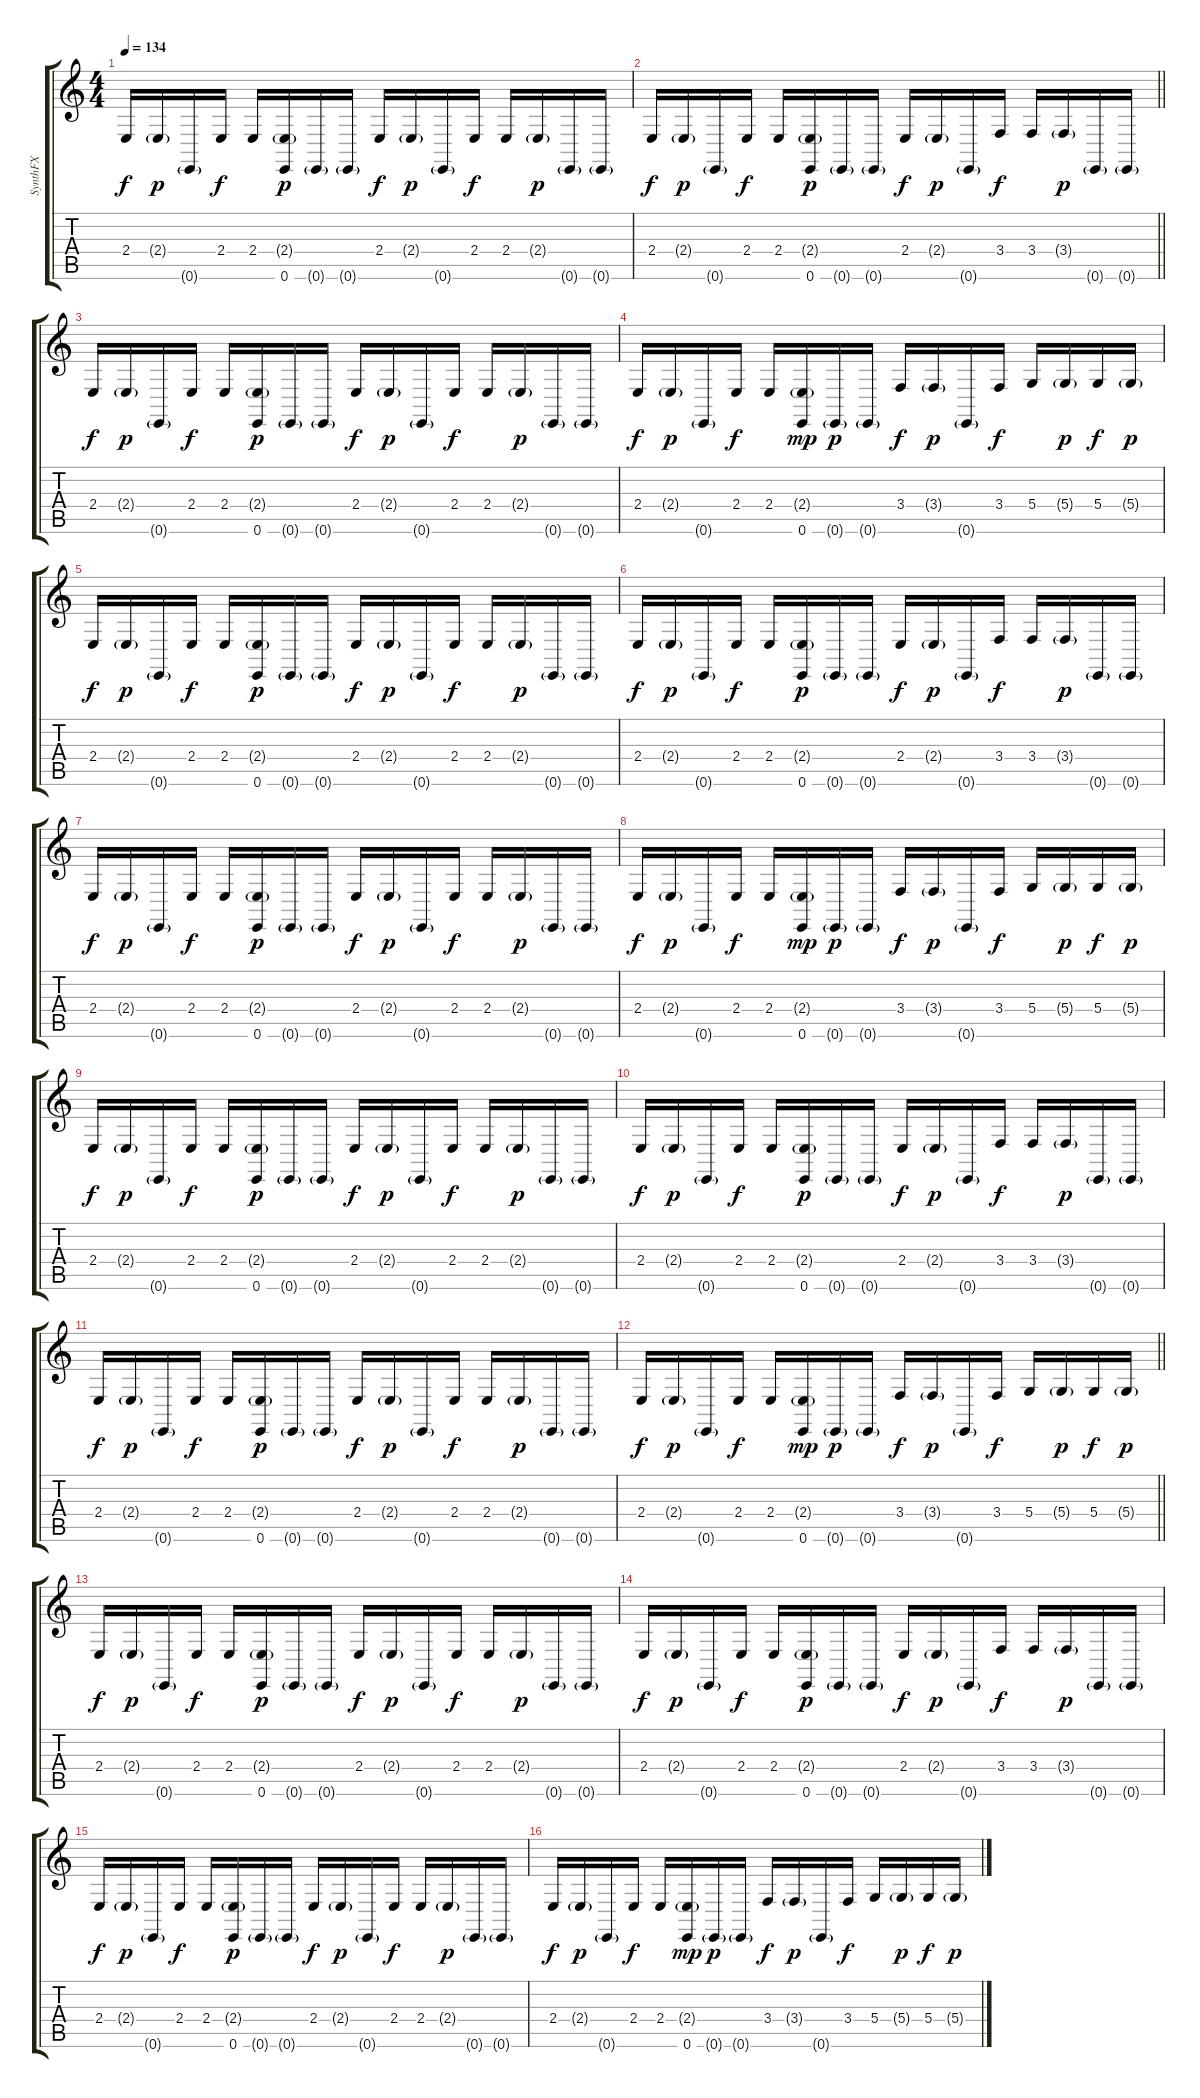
\track ("SynthFX" "SynthFX") {instrument lead8bassandlead}
\staff {score tabs}
\tuning (E4 B3 G3 D3 A2 E2) {hide}
\ts (4 4)
\tempo 134
\clef g2
\ks c
2.4.16{dy f} 2.4{g}.16{dy p} 0.6{g}.16 2.4.16{dy f} 2.4.16 (2.4{g} 0.6).16{dy p} 0.6{g}.16 0.6{g}.16 2.4.16{dy f} 2.4{g}.16{dy p} 0.6{g}.16 2.4.16{dy f} 2.4.16 2.4{g}.16{dy p} 0.6{g}.16 0.6{g}.16 |
\barLineRight lightlight
2.4.16{dy f} 2.4{g}.16{dy p} 0.6{g}.16 2.4.16{dy f} 2.4.16 (2.4{g} 0.6).16{dy p} 0.6{g}.16 0.6{g}.16 2.4.16{dy f} 2.4{g}.16{dy p} 0.6{g}.16 3.4.16{dy f} 3.4.16 3.4{g}.16{dy p} 0.6{g}.16 0.6{g}.16 |
\section ("" "")
2.4.16{dy f} 2.4{g}.16{dy p} 0.6{g}.16 2.4.16{dy f} 2.4.16 (2.4{g} 0.6).16{dy p} 0.6{g}.16 0.6{g}.16 2.4.16{dy f} 2.4{g}.16{dy p} 0.6{g}.16 2.4.16{dy f} 2.4.16 2.4{g}.16{dy p} 0.6{g}.16 0.6{g}.16 |
2.4.16{dy f} 2.4{g}.16{dy p} 0.6{g}.16 2.4.16{dy f} 2.4.16 (2.4{g} 0.6).16{dy mp} 0.6{g}.16{dy p} 0.6{g}.16 3.4.16{dy f} 3.4{g}.16{dy p} 0.6{g}.16 3.4.16{dy f} 5.4.16 5.4{g}.16{dy p} 5.4.16{dy f} 5.4{g}.16{dy p} |
2.4.16{dy f} 2.4{g}.16{dy p} 0.6{g}.16 2.4.16{dy f} 2.4.16 (2.4{g} 0.6).16{dy p} 0.6{g}.16 0.6{g}.16 2.4.16{dy f} 2.4{g}.16{dy p} 0.6{g}.16 2.4.16{dy f} 2.4.16 2.4{g}.16{dy p} 0.6{g}.16 0.6{g}.16 |
2.4.16{dy f} 2.4{g}.16{dy p} 0.6{g}.16 2.4.16{dy f} 2.4.16 (2.4{g} 0.6).16{dy p} 0.6{g}.16 0.6{g}.16 2.4.16{dy f} 2.4{g}.16{dy p} 0.6{g}.16 3.4.16{dy f} 3.4.16 3.4{g}.16{dy p} 0.6{g}.16 0.6{g}.16 |
2.4.16{dy f} 2.4{g}.16{dy p} 0.6{g}.16 2.4.16{dy f} 2.4.16 (2.4{g} 0.6).16{dy p} 0.6{g}.16 0.6{g}.16 2.4.16{dy f} 2.4{g}.16{dy p} 0.6{g}.16 2.4.16{dy f} 2.4.16 2.4{g}.16{dy p} 0.6{g}.16 0.6{g}.16 |
2.4.16{dy f} 2.4{g}.16{dy p} 0.6{g}.16 2.4.16{dy f} 2.4.16 (2.4{g} 0.6).16{dy mp} 0.6{g}.16{dy p} 0.6{g}.16 3.4.16{dy f} 3.4{g}.16{dy p} 0.6{g}.16 3.4.16{dy f} 5.4.16 5.4{g}.16{dy p} 5.4.16{dy f} 5.4{g}.16{dy p} |
2.4.16{dy f} 2.4{g}.16{dy p} 0.6{g}.16 2.4.16{dy f} 2.4.16 (2.4{g} 0.6).16{dy p} 0.6{g}.16 0.6{g}.16 2.4.16{dy f} 2.4{g}.16{dy p} 0.6{g}.16 2.4.16{dy f} 2.4.16 2.4{g}.16{dy p} 0.6{g}.16 0.6{g}.16 |
2.4.16{dy f} 2.4{g}.16{dy p} 0.6{g}.16 2.4.16{dy f} 2.4.16 (2.4{g} 0.6).16{dy p} 0.6{g}.16 0.6{g}.16 2.4.16{dy f} 2.4{g}.16{dy p} 0.6{g}.16 3.4.16{dy f} 3.4.16 3.4{g}.16{dy p} 0.6{g}.16 0.6{g}.16 |
2.4.16{dy f} 2.4{g}.16{dy p} 0.6{g}.16 2.4.16{dy f} 2.4.16 (2.4{g} 0.6).16{dy p} 0.6{g}.16 0.6{g}.16 2.4.16{dy f} 2.4{g}.16{dy p} 0.6{g}.16 2.4.16{dy f} 2.4.16 2.4{g}.16{dy p} 0.6{g}.16 0.6{g}.16 |
\barLineRight lightlight
2.4.16{dy f} 2.4{g}.16{dy p} 0.6{g}.16 2.4.16{dy f} 2.4.16 (2.4{g} 0.6).16{dy mp} 0.6{g}.16{dy p} 0.6{g}.16 3.4.16{dy f} 3.4{g}.16{dy p} 0.6{g}.16 3.4.16{dy f} 5.4.16 5.4{g}.16{dy p} 5.4.16{dy f} 5.4{g}.16{dy p} |
\section ("" "")
2.4.16{dy f} 2.4{g}.16{dy p} 0.6{g}.16 2.4.16{dy f} 2.4.16 (2.4{g} 0.6).16{dy p} 0.6{g}.16 0.6{g}.16 2.4.16{dy f} 2.4{g}.16{dy p} 0.6{g}.16 2.4.16{dy f} 2.4.16 2.4{g}.16{dy p} 0.6{g}.16 0.6{g}.16 |
2.4.16{dy f} 2.4{g}.16{dy p} 0.6{g}.16 2.4.16{dy f} 2.4.16 (2.4{g} 0.6).16{dy p} 0.6{g}.16 0.6{g}.16 2.4.16{dy f} 2.4{g}.16{dy p} 0.6{g}.16 3.4.16{dy f} 3.4.16 3.4{g}.16{dy p} 0.6{g}.16 0.6{g}.16 |
2.4.16{dy f} 2.4{g}.16{dy p} 0.6{g}.16 2.4.16{dy f} 2.4.16 (2.4{g} 0.6).16{dy p} 0.6{g}.16 0.6{g}.16 2.4.16{dy f} 2.4{g}.16{dy p} 0.6{g}.16 2.4.16{dy f} 2.4.16 2.4{g}.16{dy p} 0.6{g}.16 0.6{g}.16 |
2.4.16{dy f} 2.4{g}.16{dy p} 0.6{g}.16 2.4.16{dy f} 2.4.16 (2.4{g} 0.6).16{dy mp} 0.6{g}.16{dy p} 0.6{g}.16 3.4.16{dy f} 3.4{g}.16{dy p} 0.6{g}.16 3.4.16{dy f} 5.4.16 5.4{g}.16{dy p} 5.4.16{dy f} 5.4{g}.16{dy p}
